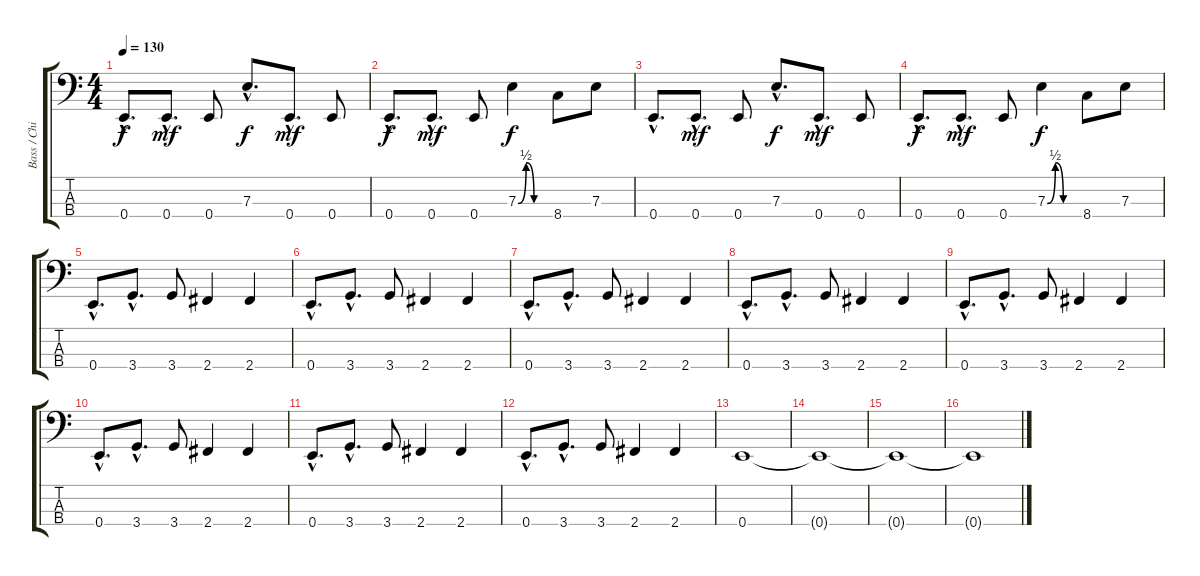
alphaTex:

\track ("Bass / Chi Cheng" "Bass / Chi") {instrument electricbassfinger}
\staff {score tabs}
\tuning (G2 D2 A1 E1) {hide}
\ts (4 4)
\tempo 130
\clef f4
\ks c
0.4{hac}.8{d dy f} 0.4{hac}.8{d dy mf} 0.4.8 7.3{hac}.8{d dy f} 0.4{hac}.8{d dy mf} 0.4.8 |
0.4{hac}.8{d dy f} 0.4{hac}.8{d dy mf} 0.4.8 7.3{be (custom 0 0 15 2 30 0 60 0)}.4{dy f} 8.4.8 7.3.8 |
0.4{hac}.8{d} 0.4{hac}.8{d dy mf} 0.4.8 7.3{hac}.8{d dy f} 0.4{hac}.8{d dy mf} 0.4.8 |
0.4{hac}.8{d dy f} 0.4{hac}.8{d dy mf} 0.4.8 7.3{be (custom 0 0 15 2 30 0 60 0)}.4{dy f} 8.4.8 7.3.8 |
0.4{hac}.8{d} 3.4{hac}.8{d} 3.4.8 2.4.4 2.4.4 |
0.4{hac}.8{d} 3.4{hac}.8{d} 3.4.8 2.4.4 2.4.4 |
0.4{hac}.8{d} 3.4{hac}.8{d} 3.4.8 2.4.4 2.4.4 |
0.4{hac}.8{d} 3.4{hac}.8{d} 3.4.8 2.4.4 2.4.4 |
0.4{hac}.8{d} 3.4{hac}.8{d} 3.4.8 2.4.4 2.4.4 |
0.4{hac}.8{d} 3.4{hac}.8{d} 3.4.8 2.4.4 2.4.4 |
0.4{hac}.8{d} 3.4{hac}.8{d} 3.4.8 2.4.4 2.4.4 |
0.4{hac}.8{d} 3.4{hac}.8{d} 3.4.8 2.4.4 2.4.4 |
0.4.1 |
0.4{t}.1 |
0.4{t}.1 |
0.4{t}.1
